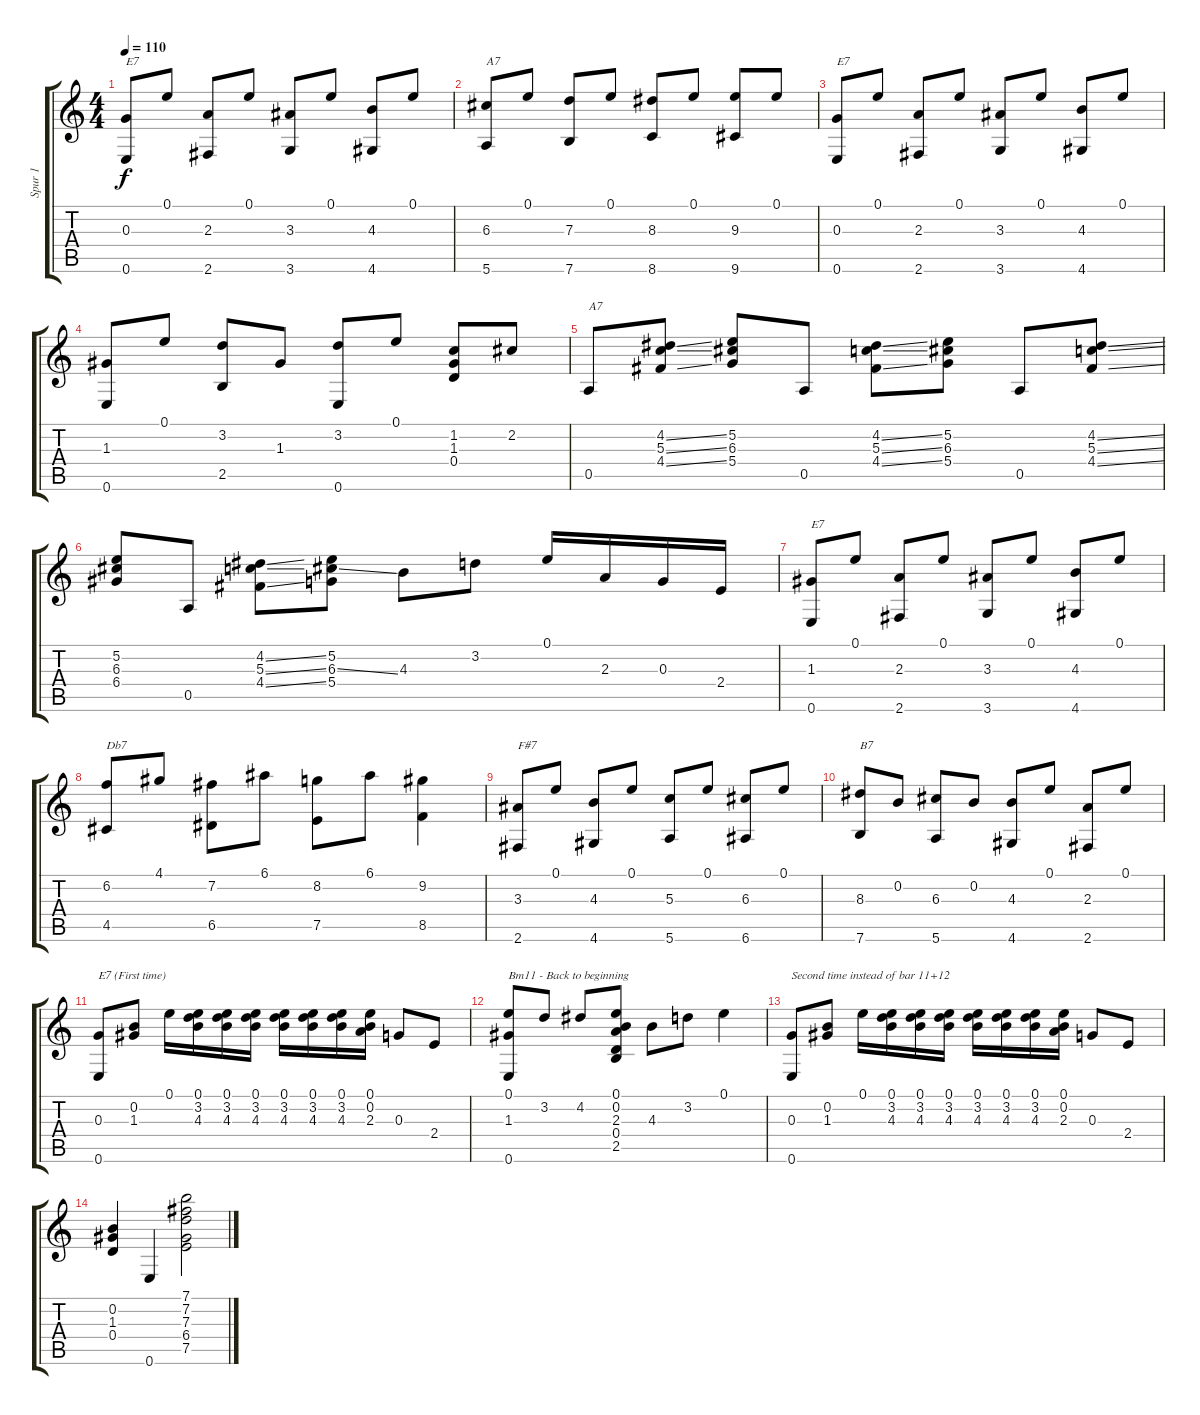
\track ("Spur 1" "Spur 1") {instrument acousticguitarnylon}
\staff {score tabs}
\tuning (E4 B3 G3 D3 A2 E2) {hide}
\ts (4 4)
\tempo 110
\clef g2
\ks c
(0.3 0.6).8{txt "E7" dy f instrument acousticguitarnylon} 0.1.8 (2.3 2.6).8 0.1.8 (3.3 3.6).8 0.1.8 (4.3 4.6).8 0.1.8 |
(6.3 5.6).8{txt "A7"} 0.1.8 (7.3 7.6).8 0.1.8 (8.3 8.6).8 0.1.8 (9.3 9.6).8 0.1.8 |
(0.3 0.6).8{txt "E7"} 0.1.8 (2.3 2.6).8 0.1.8 (3.3 3.6).8 0.1.8 (4.3 4.6).8 0.1.8 |
(1.3 0.6).8 0.1.8 (3.2 2.5).8 1.3.8 (3.2 0.6).8 0.1.8 (1.2 1.3 0.4).8 2.2.8 |
0.5.8{txt "A7"} (4.2{ss} 5.3{ss} 4.4{ss}).8 (5.2 6.3 5.4).8 0.5.8 (4.2{ss} 5.3{ss} 4.4{ss}).8 (5.2 6.3 5.4).8 0.5.8 (4.2{ss} 5.3{ss} 4.4{ss}).8 |
(5.2 6.3 6.4).8 0.5.8 (4.2{ss} 5.3{ss} 4.4{ss}).8 (5.2 6.3{ss} 5.4).8 4.3.8 3.2.8 0.1.16 2.3.16 0.3.16 2.4.16 |
(1.3 0.6).8{txt "E7"} 0.1.8 (2.3 2.6).8 0.1.8 (3.3 3.6).8 0.1.8 (4.3 4.6).8 0.1.8 |
(6.2 4.5).8{txt "Db7"} 4.1.8 (7.2 6.5).8 6.1.8 (8.2 7.5).8 6.1.8 (9.2 8.5).4 |
(3.3 2.6).8{txt "F#7"} 0.1.8 (4.3 4.6).8 0.1.8 (5.3 5.6).8 0.1.8 (6.3 6.6).8 0.1.8 |
(8.3 7.6).8{txt "B7"} 0.2.8 (6.3 5.6).8 0.2.8 (4.3 4.6).8 0.1.8 (2.3 2.6).8 0.1.8 |
(0.3 0.6).8{txt "E7 (First time)"} (0.2 1.3).8 0.1.16 (0.1 3.2 4.3).16 (0.1 3.2 4.3).16 (0.1 3.2 4.3).16 (0.1 3.2 4.3).16 (0.1 3.2 4.3).16 (0.1 3.2 4.3).16 (0.1 0.2 2.3).16 0.3.8 2.4.8 |
(0.1 1.3 0.6).8{txt "Bm11 - Back to beginning"} 3.2.8 4.2.8 (0.1 0.2 2.3 0.4 2.5).8 4.3.8 3.2.8 0.1.4 |
(0.3 0.6).8{txt "Second time instead of bar 11+12"} (0.2 1.3).8 0.1.16 (0.1 3.2 4.3).16 (0.1 3.2 4.3).16 (0.1 3.2 4.3).16 (0.1 3.2 4.3).16 (0.1 3.2 4.3).16 (0.1 3.2 4.3).16 (0.1 0.2 2.3).16 0.3.8 2.4.8 |
(0.2 1.3 0.4).4 0.6.4 (7.1 7.2 7.3 6.4 7.5).2
